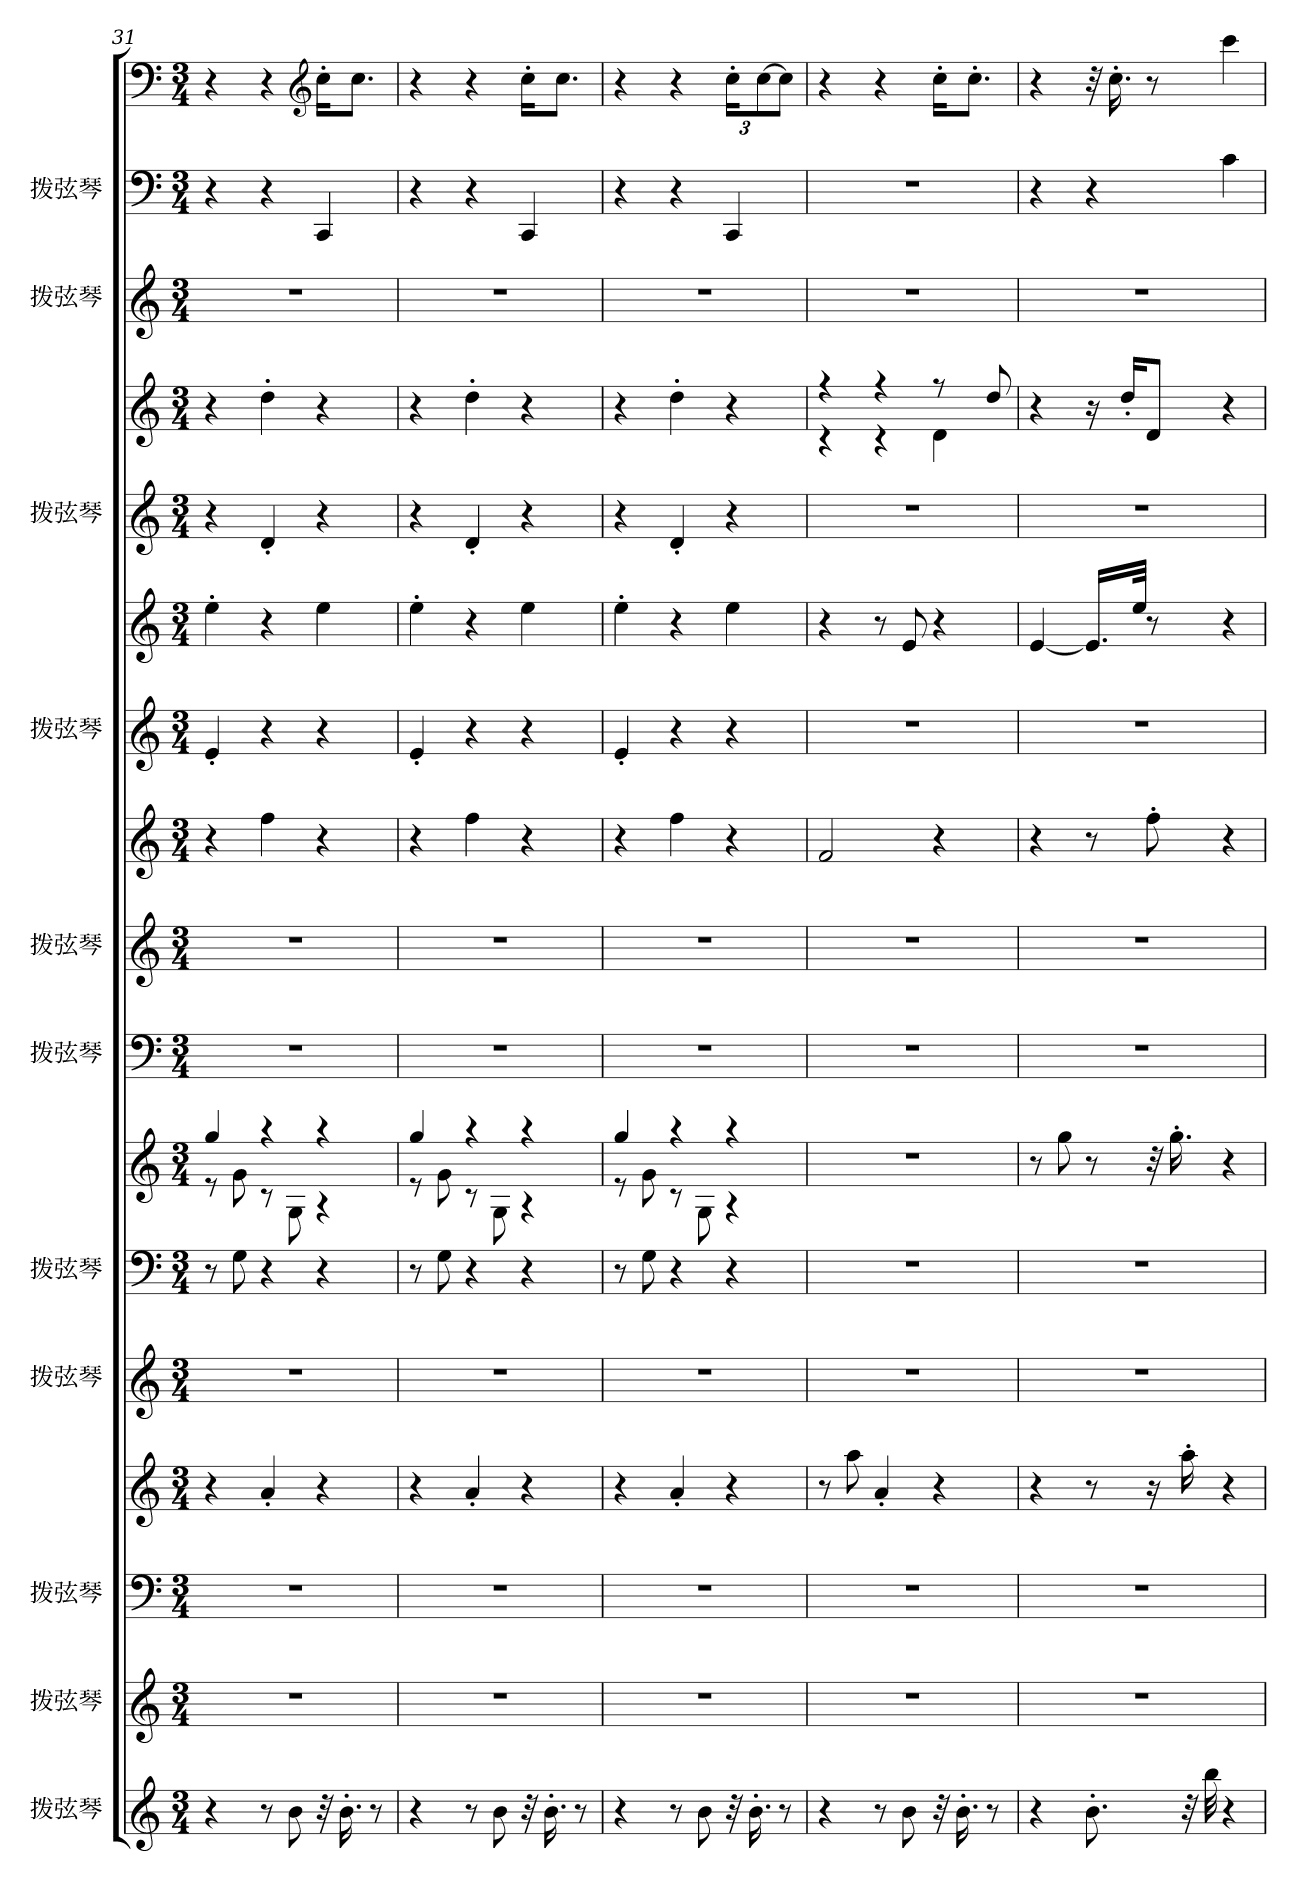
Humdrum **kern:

**kern	**kern	**kern	**kern	**kern	**kern	**kern	**kern	**kern	**kern	**kern	**kern	**kern	**kern	**kern	**kern	**kern
*part11	*part10	*part9	*part9	*part8	*part7	*part7	*part6	*part5	*part5	*part4	*part4	*part3	*part3	*part2	*part1	*part1
*staff17	*staff16	*staff15	*staff14	*staff13	*staff12	*staff11	*staff10	*staff9	*staff8	*staff7	*staff6	*staff5	*staff4	*staff3	*staff2	*staff1
*I"拨弦琴	*I"拨弦琴	*I"拨弦琴	*	*I"拨弦琴	*I"拨弦琴	*	*I"拨弦琴	*I"拨弦琴	*	*I"拨弦琴	*	*I"拨弦琴	*	*I"拨弦琴	*I"拨弦琴	*
*clefG2	*clefG2	*clefF4	*clefG2	*clefG2	*clefF4	*clefG2	*clefF4	*clefG2	*clefG2	*clefG2	*clefG2	*clefG2	*clefG2	*clefG2	*clefF4	*clefF4
*k[]	*k[]	*k[]	*k[]	*k[]	*k[]	*k[]	*k[]	*k[]	*k[]	*k[]	*k[]	*k[]	*k[]	*k[]	*k[]	*k[]
*M3/4	*M3/4	*M3/4	*M3/4	*M3/4	*M3/4	*M3/4	*M3/4	*M3/4	*M3/4	*M3/4	*M3/4	*M3/4	*M3/4	*M3/4	*M3/4	*M3/4
=31	=31	=31	=31	=31	=31	=31	=31	=31	=31	=31	=31	=31	=31	=31	=31	=31
*	*	*	*	*	*	*^	*	*	*	*	*	*	*	*	*	*
4r	2.r	2.r	4r	2.r	8r	4gg/	8r	2.r	2.r	4r	4e'/	4ee'\	4r	4r	2.r	4r	4r
.	.	.	.	.	8G\	.	8g\	.	.	.	.	.	.	.	.	.	.
8r	.	.	4a'/	.	4r	4r	8r	.	.	4ff\	4r	4r	4d'/	4dd'\	.	4r	4r
8b\	.	.	.	.	.	.	8G\	.	.	.	.	.	.	.	.	.	.
*	*	*	*	*	*	*	*	*	*	*	*	*	*	*	*	*	*clefG2
32r	.	.	4r	.	4r	4r	4r	.	.	4r	4r	4ee\	4r	4r	.	4CC/	16cc'\KL
16.b'\	.	.	.	.	.	.	.	.	.	.	.	.	.	.	.	.	.
.	.	.	.	.	.	.	.	.	.	.	.	.	.	.	.	.	8.cc\J
8r	.	.	.	.	.	.	.	.	.	.	.	.	.	.	.	.	.
=32	=32	=32	=32	=32	=32	=32	=32	=32	=32	=32	=32	=32	=32	=32	=32	=32	=32
4r	2.r	2.r	4r	2.r	8r	4gg/	8r	2.r	2.r	4r	4e'/	4ee'\	4r	4r	2.r	4r	4r
.	.	.	.	.	8G\	.	8g\	.	.	.	.	.	.	.	.	.	.
8r	.	.	4a'/	.	4r	4r	8r	.	.	4ff\	4r	4r	4d'/	4dd'\	.	4r	4r
8b\	.	.	.	.	.	.	8G\	.	.	.	.	.	.	.	.	.	.
32r	.	.	4r	.	4r	4r	4r	.	.	4r	4r	4ee\	4r	4r	.	4CC/	16cc'\KL
16.b'\	.	.	.	.	.	.	.	.	.	.	.	.	.	.	.	.	.
.	.	.	.	.	.	.	.	.	.	.	.	.	.	.	.	.	8.cc\J
8r	.	.	.	.	.	.	.	.	.	.	.	.	.	.	.	.	.
=33	=33	=33	=33	=33	=33	=33	=33	=33	=33	=33	=33	=33	=33	=33	=33	=33	=33
4r	2.r	2.r	4r	2.r	8r	4gg/	8r	2.r	2.r	4r	4e'/	4ee'\	4r	4r	2.r	4r	4r
.	.	.	.	.	8G\	.	8g\	.	.	.	.	.	.	.	.	.	.
8r	.	.	4a'/	.	4r	4r	8r	.	.	4ff\	4r	4r	4d'/	4dd'\	.	4r	4r
8b\	.	.	.	.	.	.	8G\	.	.	.	.	.	.	.	.	.	.
*	*	*	*	*	*	*	*	*	*	*	*	*	*	*	*	*	*Xbrackettup
32r	.	.	4r	.	4r	4r	4r	.	.	4r	4r	4ee\	4r	4r	.	4CC/	24cc'\KL
16.b'\	.	.	.	.	.	.	.	.	.	.	.	.	.	.	.	.	.
.	.	.	.	.	.	.	.	.	.	.	.	.	.	.	.	.	[12cc\
8r	.	.	.	.	.	.	.	.	.	.	.	.	.	.	.	.	8cc\J]
*	*	*	*	*	*	*v	*v	*	*	*	*	*	*	*	*	*	*
=34	=34	=34	=34	=34	=34	=34	=34	=34	=34	=34	=34	=34	=34	=34	=34	=34
*	*	*	*	*	*	*	*	*	*	*	*	*	*^	*	*	*
4r	2.r	2.r	8r	2.r	2.r	2.r	2.r	2.r	2f/	2.r	4r	2.r	4r	4r	2.r	2.r	4r
.	.	.	8aa\	.	.	.	.	.	.	.	.	.	.	.	.	.	.
8r	.	.	4a'/	.	.	.	.	.	.	.	8r	.	4r	4r	.	.	4r
8b\	.	.	.	.	.	.	.	.	.	.	8e/	.	.	.	.	.	.
32r	.	.	4r	.	.	.	.	.	4r	.	4r	.	8r	4d\	.	.	16cc'\KL
16.b'\	.	.	.	.	.	.	.	.	.	.	.	.	.	.	.	.	.
.	.	.	.	.	.	.	.	.	.	.	.	.	.	.	.	.	8.cc'\J
8r	.	.	.	.	.	.	.	.	.	.	.	.	8dd/	.	.	.	.
*	*	*	*	*	*	*	*	*	*	*	*	*	*v	*v	*	*	*
!!LO:PB:g=z
=35	=35	=35	=35	=35	=35	=35	=35	=35	=35	=35	=35	=35	=35	=35	=35	=35
4r	2.r	2.r	4r	2.r	2.r	8r	2.r	2.r	4r	2.r	[4e/	2.r	4r	2.r	4r	4r
.	.	.	.	.	.	8gg\	.	.	.	.	.	.	.	.	.	.
8.b'\	.	.	8r	.	.	8r	.	.	8r	.	16.e/LL]	.	16r	.	4r	32r
.	.	.	.	.	.	.	.	.	.	.	.	.	.	.	.	16.cc'\
.	.	.	.	.	.	.	.	.	.	.	.	.	16dd'/KL	.	.	.
.	.	.	.	.	.	.	.	.	.	.	32ee/JJk	.	.	.	.	.
.	.	.	16r	.	.	32r	.	.	8ff'\	.	8r	.	8d/J	.	.	8r
.	.	.	.	.	.	16.gg'\	.	.	.	.	.	.	.	.	.	.
32r	.	.	16aa'\	.	.	.	.	.	.	.	.	.	.	.	.	.
32bb\	.	.	.	.	.	.	.	.	.	.	.	.	.	.	.	.
4r	.	.	4r	.	.	4r	.	.	4r	.	4r	.	4r	.	4c\	4ccc\
=	=	=	=	=	=	=	=	=	=	=	=	=	=	=	=	=
*-	*-	*-	*-	*-	*-	*-	*-	*-	*-	*-	*-	*-	*-	*-	*-	*-
